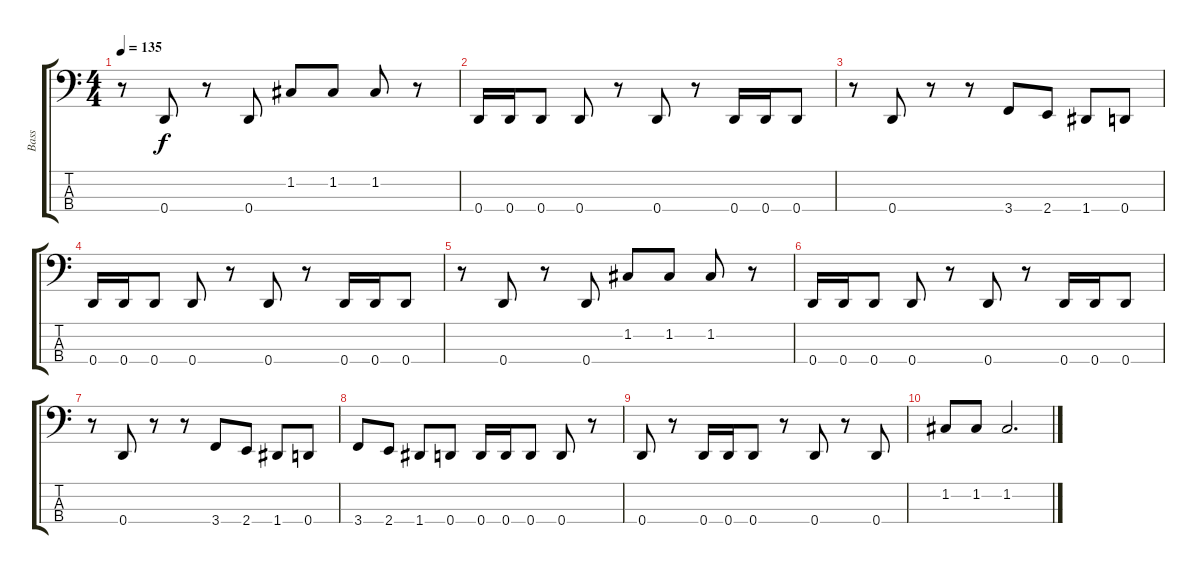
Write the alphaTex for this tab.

\track ("Bass" "Bass") {instrument electricbassfinger}
\staff {score tabs}
\tuning (F2 C2 G1 D1) {hide}
\ts (4 4)
\tempo 135
\clef f4
\ks c
r.8{dy f} 0.4.8 r.8 0.4.8 1.2.8 1.2.8 1.2.8 r.8 |
0.4.16 0.4.16 0.4.8 0.4.8 r.8 0.4.8 r.8 0.4.16 0.4.16 0.4.8 |
r.8 0.4.8 r.8 r.8 3.4.8 2.4.8 1.4.8 0.4.8 |
0.4.16 0.4.16 0.4.8 0.4.8 r.8 0.4.8 r.8 0.4.16 0.4.16 0.4.8 |
r.8 0.4.8 r.8 0.4.8 1.2.8 1.2.8 1.2.8 r.8 |
0.4.16 0.4.16 0.4.8 0.4.8 r.8 0.4.8 r.8 0.4.16 0.4.16 0.4.8 |
r.8 0.4.8 r.8 r.8 3.4.8 2.4.8 1.4.8 0.4.8 |
3.4.8 2.4.8 1.4.8 0.4.8 0.4.16 0.4.16 0.4.8 0.4.8 r.8 |
0.4.8 r.8 0.4.16 0.4.16 0.4.8 r.8 0.4.8 r.8 0.4.8 |
1.2.8 1.2.8 1.2.2{d}
